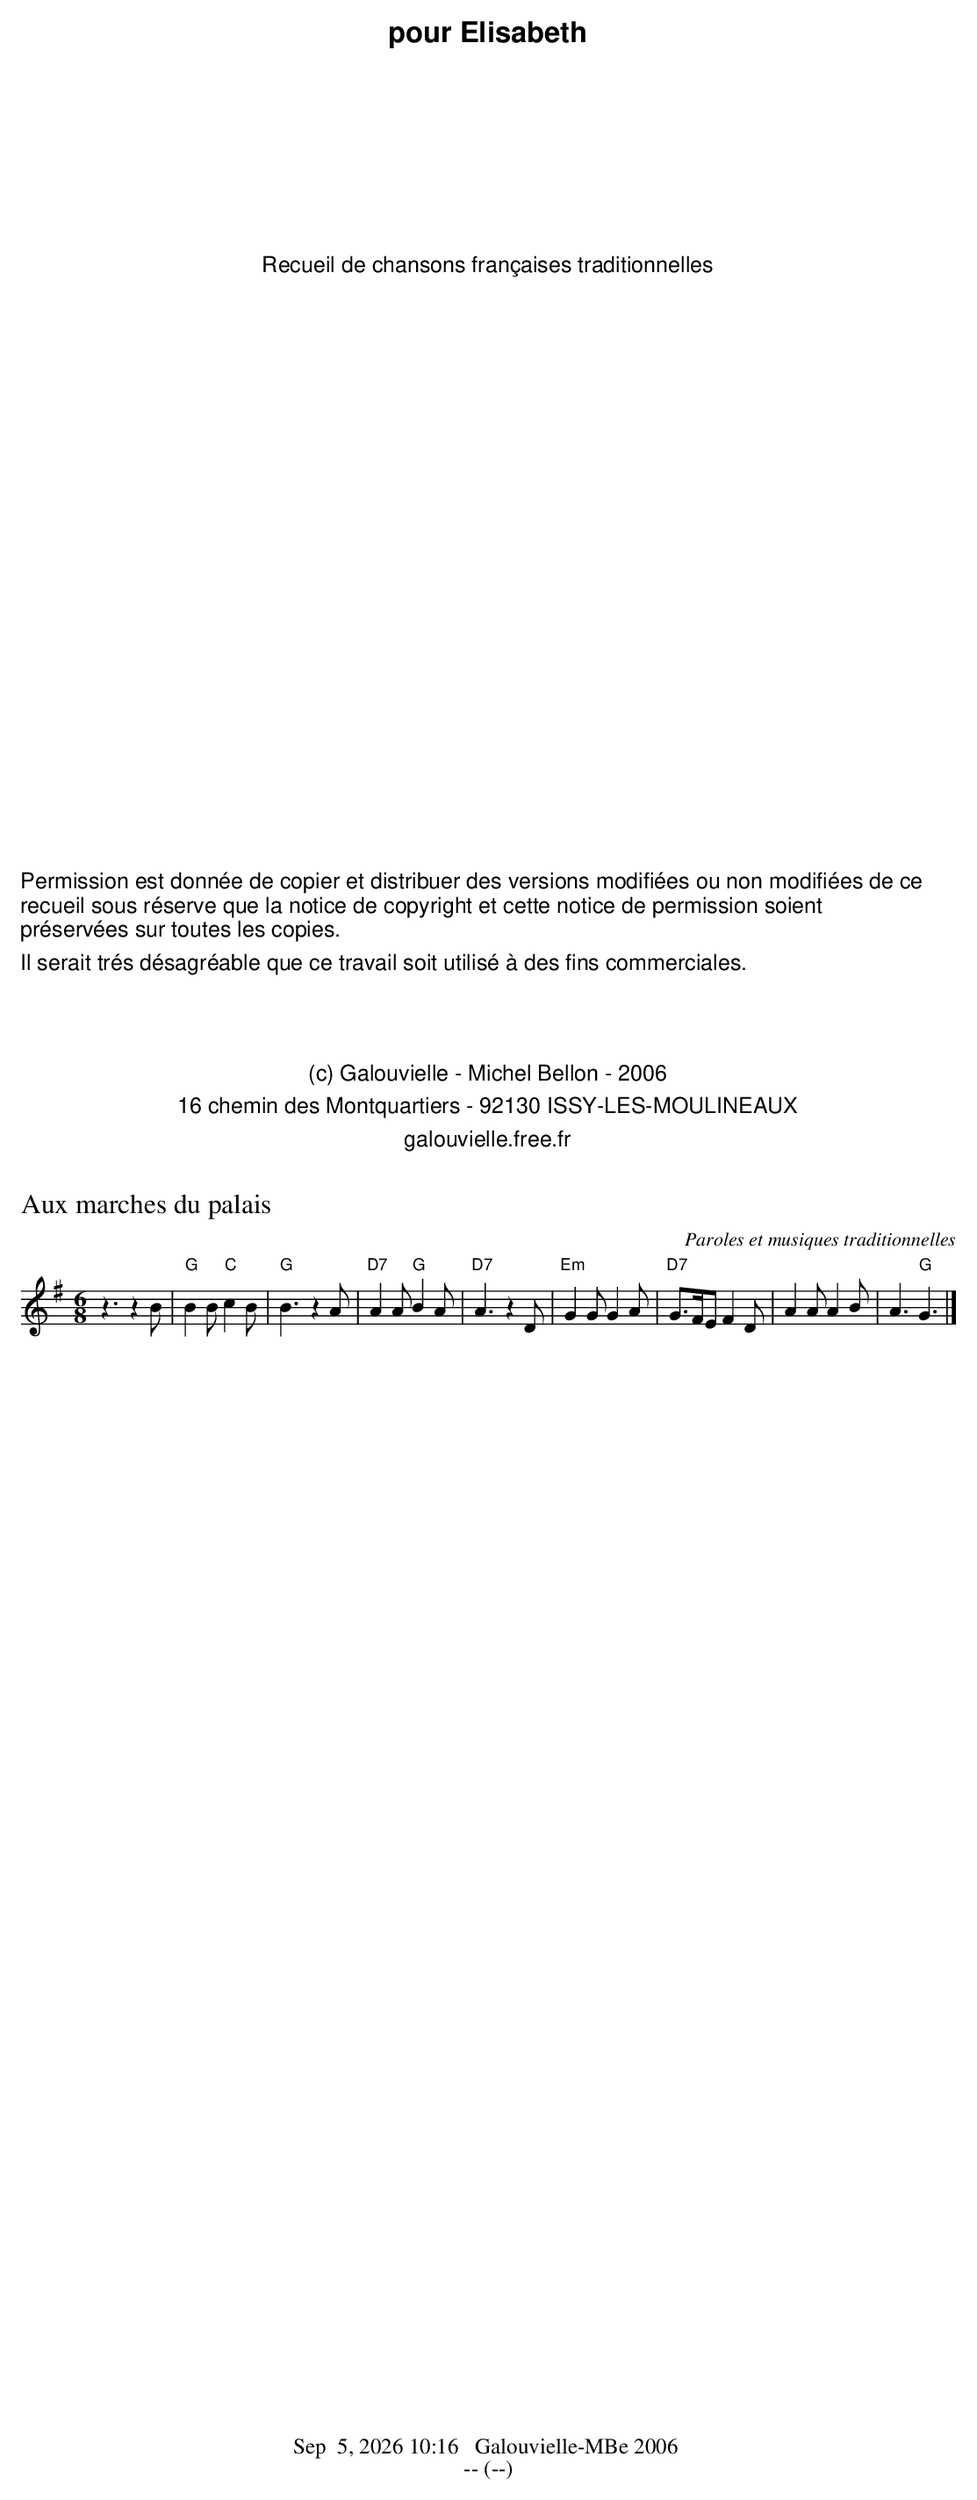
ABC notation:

X:1
T:Aux marches du palais
C:Paroles et musiques traditionnelles
M:6/8
L:1/8
K:G
z3 z2B | "G"B2B "C"c2B | "G"B3 z2A | "D7"A2A "G"B2A | "D7"A3 z2D | "Em"G2G G2A | "D7"G>FE F2D | A2A A2B | A3 "G"G3 |]
